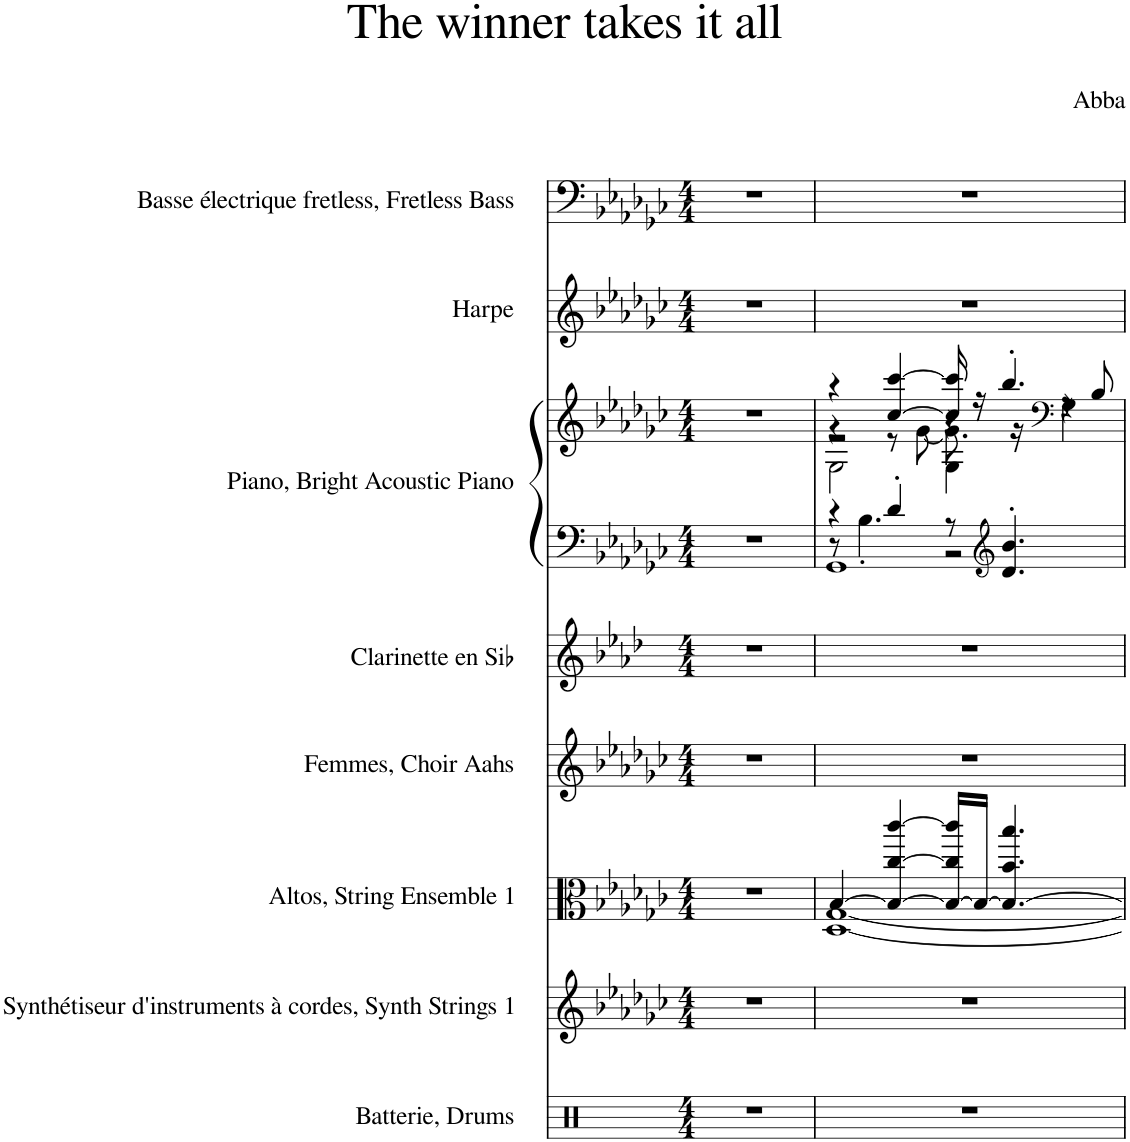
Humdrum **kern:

**kern	**kern	**kern	**kern	**kern	**kern	**kern	**kern	**kern
*part8	*part7	*part6	*part5	*part4	*part3	*part3	*part2	*part1
*staff9	*staff8	*staff7	*staff6	*staff5	*staff4	*staff3	*staff2	*staff1
*I"Batterie, Drums	*I"Synthétiseur d'instruments à cordes, Synth Strings 1	*I"Altos, String Ensemble 1	*I"Femmes, Choir Aahs	*I"Clarinette en Sib	*I"Piano, Bright Acoustic Piano	*	*I"Harpe	*I"Basse électrique fretless, Fretless Bass
*I'Bat.	*I'Synth.	*I'Alt.	*I'F.	*I'Clar. Sib	*I'Pia.	*	*I'Hrp.	*I'B. él. Frtl.
*clefX	*clefG2	*clefC3	*clefG2	*clefG2	*clefF4	*clefG2	*clefG2	*clefF4
*	*	*	*	*Trd1c2	*	*	*	*Trd7c12
*k[b-e-a-d-g-c-]	*k[b-e-a-d-g-c-]	*k[b-e-a-d-g-c-]	*k[b-e-a-d-g-c-]	*k[b-e-a-d-]	*k[b-e-a-d-g-c-]	*k[b-e-a-d-g-c-]	*k[b-e-a-d-g-c-]	*k[b-e-a-d-g-c-]
*M4/4	*M4/4	*M4/4	*M4/4	*M4/4	*M4/4	*M4/4	*M4/4	*M4/4
=1	=1	=1	=1	=1	=1	=1	=1	=1
1r	1r	1r	1r	1r	1r	1r	1r	1r
=2	=2	=2	=2	=2	=2	=2	=2	=2
*	*	*^	*	*	*^	*^	*	*
*	*	*	*	*	*	*	*^	*	*^	*	*
*	*	*	*	*	*	*	*	*	*	*	*^	*	*
1r	1r	[4B-/	[1D- [1G-	1r	1r	4r	8r	1GG-	4r	4r	2r	2G-\	1r	1r
.	.	.	.	.	.	.	4.B-'\	.	.	.	.	.	.	.
.	.	4B-/_ [4cc-/ [4ccc-/	.	.	.	4d-'/	.	.	[4cc-/ [4ccc-/	8r	.	.	.	.
.	.	.	.	.	.	.	.	.	.	[8g-\	.	.	.	.
.	.	16B-/_ 16cc-/] 16ccc-/]LL	.	.	.	8r	2r	.	16cc-/] 16ccc-/]	8.g-\]	4r	4G-\	.	.
.	.	16B-/JJ_	.	.	.	.	.	.	16r	.	.	.	.	.
*	*	*	*	*	*	*clefG2	*	*	*	*	*	*	*	*
.	.	4.B-/_ 4.b-/ 4.bb-/	.	.	.	4.d-/' 4.b-/'	.	.	4.bb-'/	.	.	.	.	.
.	.	.	.	.	.	.	.	.	.	16r	.	.	.	.
*	*	*	*	*	*	*	*	*	*clefF4	*	*	*	*	*
.	.	.	.	.	.	.	.	.	.	4r	8r	4G-\	.	.
.	.	.	.	.	.	.	.	.	.	.	8B-/	.	.	.
*	*	*	*	*	*	*v	*v	*v	*	*	*	*	*	*
*	*	*v	*v	*	*	*	*v	*v	*v	*v	*	*
=	=	=	=	=	=	=	=	=
*-	*-	*-	*-	*-	*-	*-	*-	*-
